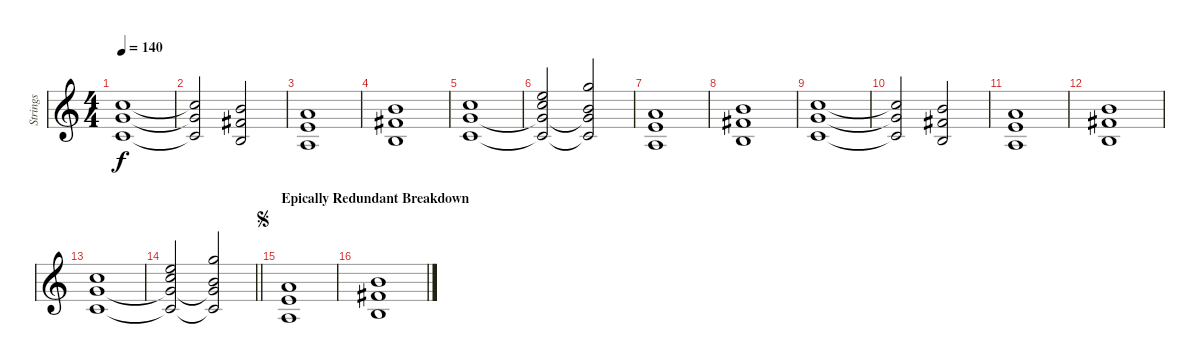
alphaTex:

\track ("Strings" "Strings") {instrument stringensemble1}
\staff {score}
\tuning (E4 B3 G3 D3 A2 D2) {hide}
\ts (4 4)
\tempo 140
\clef g2
\ks c
(13.2 12.3 10.4).1{dy f} |
(13.2{t} 12.3{t} 10.4{t}).2 (12.2 11.3 9.4).2 |
(10.2 9.3 7.4).1 |
(12.2 11.3 9.4).1 |
(13.2 12.3 10.4).1 |
(12.1 13.2 12.3{t} 10.4{t}).2 (15.1 12.2 12.3{t} 10.4{t}).2 |
(10.2 9.3 7.4).1 |
(12.2 11.3 9.4).1 |
(13.2 12.3 10.4).1 |
(13.2{t} 12.3{t} 10.4{t}).2 (12.2 11.3 9.4).2 |
(10.2 9.3 7.4).1 |
(12.2 11.3 9.4).1 |
(13.2 12.3 10.4).1 |
\barLineRight lightlight
(12.1 13.2 12.3{t} 10.4{t}).2 (15.1 12.2 12.3{t} 10.4{t}).2 |
\section ("" "Epically Redundant Breakdown")
\jump segno
(10.2 9.3 7.4).1{volume 9} |
(12.2 11.3 9.4).1
